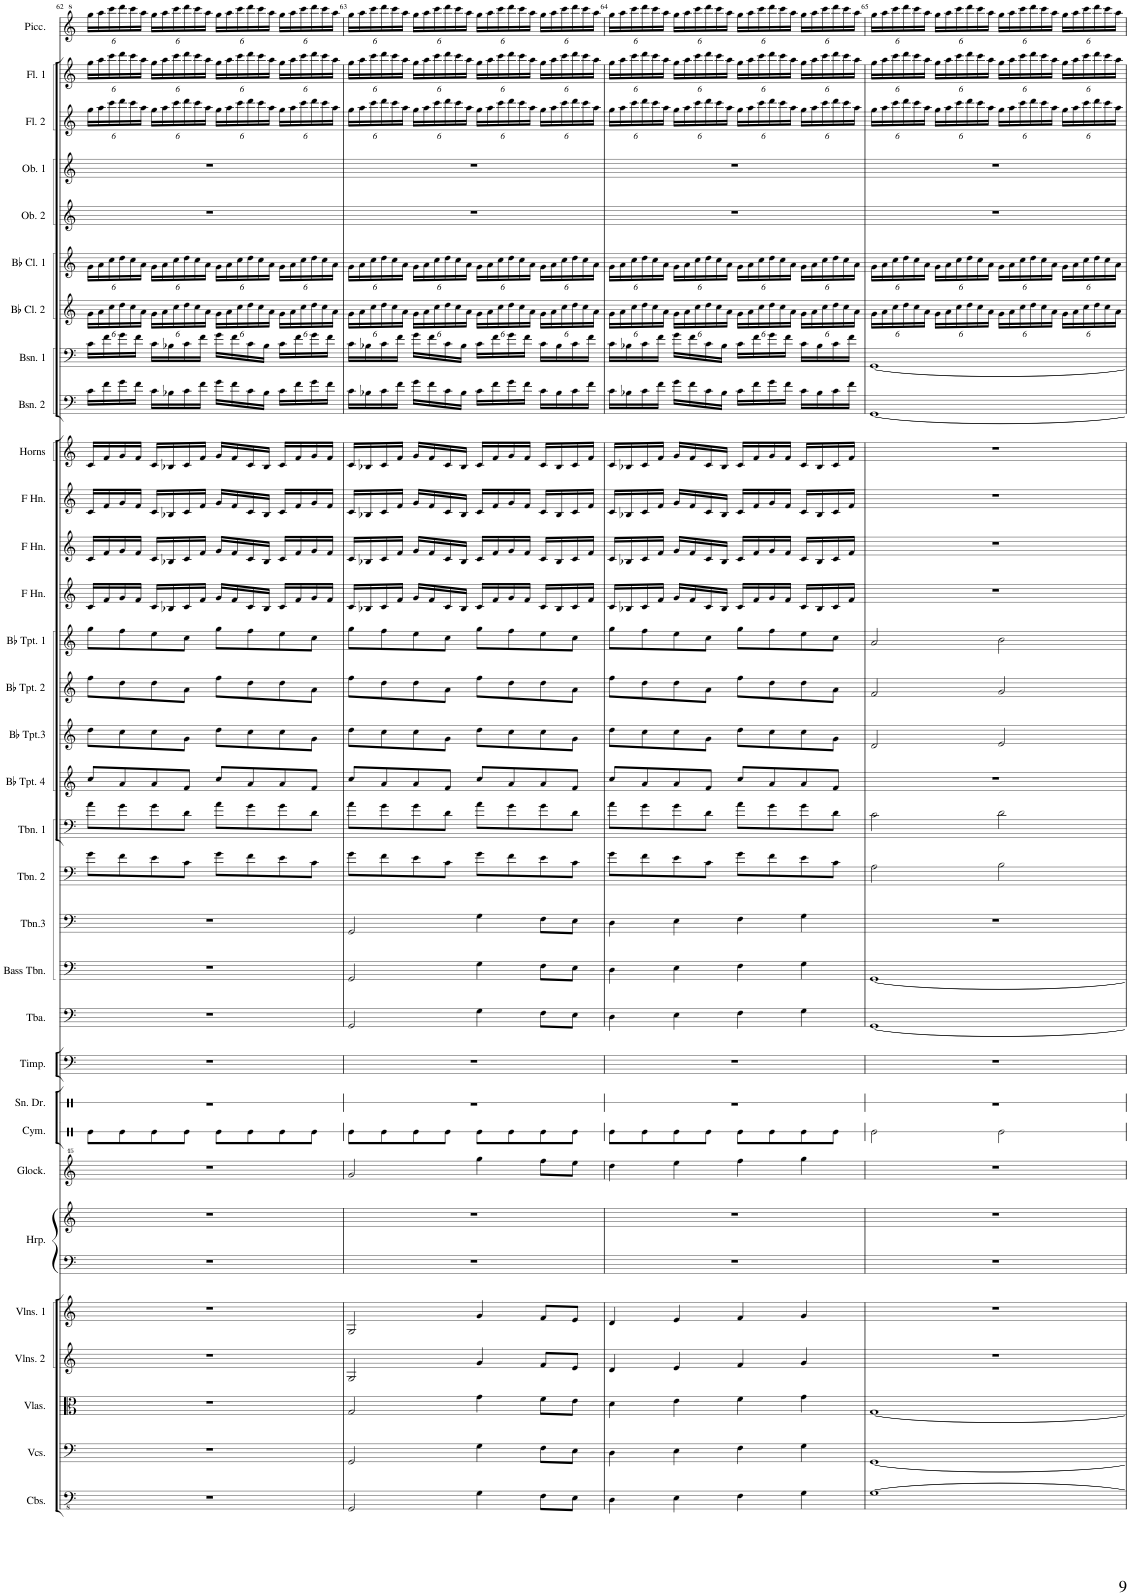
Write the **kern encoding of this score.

**kern	**kern	**kern	**kern	**kern	**kern	**kern	**kern	**kern	**kern	**kern	**kern	**kern	**kern	**kern	**kern	**kern	**kern	**kern	**kern	**kern	**kern	**kern	**kern	**kern	**kern	**kern	**kern	**kern	**kern	**kern	**kern	**kern
*part32	*part31	*part30	*part29	*part28	*part27	*part27	*part26	*part25	*part24	*part23	*part22	*part21	*part20	*part19	*part18	*part17	*part16	*part15	*part14	*part13	*part12	*part11	*part10	*part9	*part8	*part7	*part6	*part5	*part4	*part3	*part2	*part1
*staff33	*staff32	*staff31	*staff30	*staff29	*staff28	*staff27	*staff26	*staff25	*staff24	*staff23	*staff22	*staff21	*staff20	*staff19	*staff18	*staff17	*staff16	*staff15	*staff14	*staff13	*staff12	*staff11	*staff10	*staff9	*staff8	*staff7	*staff6	*staff5	*staff4	*staff3	*staff2	*staff1
*I"Contrabasses	*I"Violoncellos	*I"Violas	*I"Violins 2	*I"Violins 1	*I"Harp	*	*I"Glockenspiel	*I"Cymbal	*I"Snare Drum	*I"Timpani	*I"Tuba	*I"Bass Trombone	*I"Trombone 3	*I"Trombone 2	*I"Trombone 1	*I"Bb Trumpet 4	*I"Bb Trumpet 3	*I"Bb Trumpet 2	*I"Bb Trumpet 1	*I"Horn in F	*I"Horn in F	*I"Horn in F	*I"Horns	*I"Bassoon 2	*I"Bassoon 1	*I"Bb Clarinet 2	*I"Bb Clarinet 1	*I"Oboe 2	*I"Oboe 1	*I"Flute 2	*I"Flute 1	*I"Piccolo
*I'Cbs.	*I'Vcs.	*I'Vlas.	*I'Vlns. 2	*I'Vlns. 1	*I'Hrp.	*	*I'Glock.	*I'Cym.	*I'Sn. Dr.	*I'Timp.	*I'Tba.	*I'Bass Tbn.	*I'Tbn.3	*I'Tbn. 2	*I'Tbn. 1	*I'Bb Tpt. 4	*I'Bb Tpt.3	*I'Bb Tpt. 2	*I'Bb Tpt. 1	*	*	*	*I'Horns	*I'Bsn. 2	*I'Bsn. 1	*I'Bb Cl. 2	*I'Bb Cl. 1	*I'Ob. 2	*I'Ob. 1	*I'Fl. 2	*I'Fl. 1	*I'Picc.
!!LO:PB:g=z
*clefFv4	*clefF4	*clefC3	*clefG2	*clefG2	*clefF4	*clefG2	*clefG^^2	*clefX	*clefX	*clefF4	*clefF4	*clefF4	*clefF4	*clefF4	*clefF4	*clefG2	*clefG2	*clefG2	*clefG2	*clefG2	*clefG2	*clefG2	*clefG2	*clefF4	*clefF4	*clefG2	*clefG2	*clefG2	*clefG2	*clefG2	*clefG2	*clefG^2
*	*	*	*	*	*	*	*	*	*	*	*	*	*	*	*	*ITrd1c2	*ITrd1c2	*ITrd1c2	*ITrd1c2	*ITrd4c7	*ITrd4c7	*ITrd4c7	*ITrd4c7	*	*	*ITrd1c2	*ITrd1c2	*	*	*	*	*ITrd-7c-12
*k[]	*k[]	*k[]	*k[]	*k[]	*k[]	*k[]	*k[]	*k[]	*k[]	*k[]	*k[]	*k[]	*k[]	*k[]	*k[]	*k[]	*k[]	*k[]	*k[]	*k[]	*k[]	*k[]	*k[]	*k[]	*k[]	*k[]	*k[]	*k[]	*k[]	*k[]	*k[]	*k[]
*M4/4	*M4/4	*M4/4	*M4/4	*M4/4	*M4/4	*M4/4	*M4/4	*M4/4	*M4/4	*M4/4	*M4/4	*M4/4	*M4/4	*M4/4	*M4/4	*M4/4	*M4/4	*M4/4	*M4/4	*M4/4	*M4/4	*M4/4	*M4/4	*M4/4	*M4/4	*M4/4	*M4/4	*M4/4	*M4/4	*M4/4	*M4/4	*M4/4
*	*	*	*	*	*	*	*	*	*	*	*	*	*	*	*	*	*	*	*	*	*	*	*	*	*	*Xbrackettup	*Xbrackettup	*	*	*Xbrackettup	*Xbrackettup	*Xbrackettup
=62	=62	=62	=62	=62	=62	=62	=62	=62	=62	=62	=62	=62	=62	=62	=62	=62	=62	=62	=62	=62	=62	=62	=62	=62	=62	=62	=62	=62	=62	=62	=62	=62
1r	1r	1r	1r	1r	1r	1r	1r	8Re\L	1r	1r	1r	1r	1r	8g\L	8a\L	8cc/L	8dd\L	8ff\L	8gg\L	16c/LL	16c/LL	16c/LL	16c/LL	16c\LL	16c\LL	24g\LL	24g\LL	1r	1r	24gg\LL	24gg\LL	24ggg\LL
.	.	.	.	.	.	.	.	.	.	.	.	.	.	.	.	.	.	.	.	.	.	.	.	.	.	24a\	24a\	.	.	24aa\	24aa\	24aaa\
.	.	.	.	.	.	.	.	.	.	.	.	.	.	.	.	.	.	.	.	16f/	16f/	16f/	16f/	16f\	16f\	.	.	.	.	.	.	.
.	.	.	.	.	.	.	.	.	.	.	.	.	.	.	.	.	.	.	.	.	.	.	.	.	.	24cc\	24cc\	.	.	24ccc\	24ccc\	24cccc\
.	.	.	.	.	.	.	.	8Re\	.	.	.	.	.	8f\	8g\	8a/	8cc\	8dd\	8ff\	16g/	16g/	16g/	16g/	16g\	16g\	24dd\	24dd\	.	.	24ddd\	24ddd\	24dddd\
.	.	.	.	.	.	.	.	.	.	.	.	.	.	.	.	.	.	.	.	.	.	.	.	.	.	24cc\	24cc\	.	.	24ccc\	24ccc\	24cccc\
.	.	.	.	.	.	.	.	.	.	.	.	.	.	.	.	.	.	.	.	16f/JJ	16f/JJ	16f/JJ	16f/JJ	16f\JJ	16f\JJ	.	.	.	.	.	.	.
.	.	.	.	.	.	.	.	.	.	.	.	.	.	.	.	.	.	.	.	.	.	.	.	.	.	24a\JJ	24a\JJ	.	.	24aa\JJ	24aa\JJ	24aaa\JJ
.	.	.	.	.	.	.	.	8Re\	.	.	.	.	.	8e\	8g\	8a/	8cc\	8dd\	8ee\	16c/LL	16c/LL	16c/LL	16c/LL	16c\LL	16c\LL	24g\LL	24g\LL	.	.	24gg\LL	24gg\LL	24ggg\LL
.	.	.	.	.	.	.	.	.	.	.	.	.	.	.	.	.	.	.	.	.	.	.	.	.	.	24a\	24a\	.	.	24aa\	24aa\	24aaa\
.	.	.	.	.	.	.	.	.	.	.	.	.	.	.	.	.	.	.	.	16B-X/	16B-X/	16B-X/	16B-X/	16B-X\	16B-X\	.	.	.	.	.	.	.
.	.	.	.	.	.	.	.	.	.	.	.	.	.	.	.	.	.	.	.	.	.	.	.	.	.	24cc\	24cc\	.	.	24ccc\	24ccc\	24cccc\
.	.	.	.	.	.	.	.	8Re\J	.	.	.	.	.	8c\J	8d\J	8f/J	8g\J	8a\J	8cc\J	16c/	16c/	16c/	16c/	16c\	16c\	24dd\	24dd\	.	.	24ddd\	24ddd\	24dddd\
.	.	.	.	.	.	.	.	.	.	.	.	.	.	.	.	.	.	.	.	.	.	.	.	.	.	24cc\	24cc\	.	.	24ccc\	24ccc\	24cccc\
.	.	.	.	.	.	.	.	.	.	.	.	.	.	.	.	.	.	.	.	16f/JJ	16f/JJ	16f/JJ	16f/JJ	16f\JJ	16f\JJ	.	.	.	.	.	.	.
.	.	.	.	.	.	.	.	.	.	.	.	.	.	.	.	.	.	.	.	.	.	.	.	.	.	24a\JJ	24a\JJ	.	.	24aa\JJ	24aa\JJ	24aaa\JJ
.	.	.	.	.	.	.	.	8Re\L	.	.	.	.	.	8g\L	8a\L	8cc/L	8dd\L	8ff\L	8gg\L	16g/LL	16g/LL	16g/LL	16g/LL	16g\LL	16g\LL	24g\LL	24g\LL	.	.	24gg\LL	24gg\LL	24ggg\LL
.	.	.	.	.	.	.	.	.	.	.	.	.	.	.	.	.	.	.	.	.	.	.	.	.	.	24a\	24a\	.	.	24aa\	24aa\	24aaa\
.	.	.	.	.	.	.	.	.	.	.	.	.	.	.	.	.	.	.	.	16f/	16f/	16f/	16f/	16f\	16f\	.	.	.	.	.	.	.
.	.	.	.	.	.	.	.	.	.	.	.	.	.	.	.	.	.	.	.	.	.	.	.	.	.	24cc\	24cc\	.	.	24ccc\	24ccc\	24cccc\
.	.	.	.	.	.	.	.	8Re\	.	.	.	.	.	8f\	8g\	8a/	8cc\	8dd\	8ff\	16c/	16c/	16c/	16c/	16c\	16c\	24dd\	24dd\	.	.	24ddd\	24ddd\	24dddd\
.	.	.	.	.	.	.	.	.	.	.	.	.	.	.	.	.	.	.	.	.	.	.	.	.	.	24cc\	24cc\	.	.	24ccc\	24ccc\	24cccc\
.	.	.	.	.	.	.	.	.	.	.	.	.	.	.	.	.	.	.	.	16B-/JJ	16B-/JJ	16B-/JJ	16B-/JJ	16B-\JJ	16B-\JJ	.	.	.	.	.	.	.
.	.	.	.	.	.	.	.	.	.	.	.	.	.	.	.	.	.	.	.	.	.	.	.	.	.	24a\JJ	24a\JJ	.	.	24aa\JJ	24aa\JJ	24aaa\JJ
.	.	.	.	.	.	.	.	8Re\	.	.	.	.	.	8e\	8g\	8a/	8cc\	8dd\	8ee\	16c/LL	16c/LL	16c/LL	16c/LL	16c\LL	16c\LL	24g\LL	24g\LL	.	.	24gg\LL	24gg\LL	24ggg\LL
.	.	.	.	.	.	.	.	.	.	.	.	.	.	.	.	.	.	.	.	.	.	.	.	.	.	24a\	24a\	.	.	24aa\	24aa\	24aaa\
.	.	.	.	.	.	.	.	.	.	.	.	.	.	.	.	.	.	.	.	16f/	16f/	16f/	16f/	16f\	16f\	.	.	.	.	.	.	.
.	.	.	.	.	.	.	.	.	.	.	.	.	.	.	.	.	.	.	.	.	.	.	.	.	.	24cc\	24cc\	.	.	24ccc\	24ccc\	24cccc\
.	.	.	.	.	.	.	.	8Re\J	.	.	.	.	.	8c\J	8d\J	8f/J	8g\J	8a\J	8cc\J	16g/	16g/	16g/	16g/	16g\	16g\	24dd\	24dd\	.	.	24ddd\	24ddd\	24dddd\
.	.	.	.	.	.	.	.	.	.	.	.	.	.	.	.	.	.	.	.	.	.	.	.	.	.	24cc\	24cc\	.	.	24ccc\	24ccc\	24cccc\
.	.	.	.	.	.	.	.	.	.	.	.	.	.	.	.	.	.	.	.	16f/JJ	16f/JJ	16f/JJ	16f/JJ	16f\JJ	16f\JJ	.	.	.	.	.	.	.
.	.	.	.	.	.	.	.	.	.	.	.	.	.	.	.	.	.	.	.	.	.	.	.	.	.	24a\JJ	24a\JJ	.	.	24aa\JJ	24aa\JJ	24aaa\JJ
=63	=63	=63	=63	=63	=63	=63	=63	=63	=63	=63	=63	=63	=63	=63	=63	=63	=63	=63	=63	=63	=63	=63	=63	=63	=63	=63	=63	=63	=63	=63	=63	=63
2GGG/	2GG/	2G/	2G/	2G/	1r	1r	2ggg/	8Re\L	1r	1r	2GG/	2GG/	2GG/	8g\L	8a\L	8cc/L	8dd\L	8ff\L	8gg\L	16c/LL	16c/LL	16c/LL	16c/LL	16c\LL	16c\LL	24g\LL	24g\LL	1r	1r	24gg\LL	24gg\LL	24ggg\LL
.	.	.	.	.	.	.	.	.	.	.	.	.	.	.	.	.	.	.	.	.	.	.	.	.	.	24a\	24a\	.	.	24aa\	24aa\	24aaa\
.	.	.	.	.	.	.	.	.	.	.	.	.	.	.	.	.	.	.	.	16B-X/	16B-X/	16B-X/	16B-X/	16B-X\	16B-X\	.	.	.	.	.	.	.
.	.	.	.	.	.	.	.	.	.	.	.	.	.	.	.	.	.	.	.	.	.	.	.	.	.	24cc\	24cc\	.	.	24ccc\	24ccc\	24cccc\
.	.	.	.	.	.	.	.	8Re\	.	.	.	.	.	8f\	8g\	8a/	8cc\	8dd\	8ff\	16c/	16c/	16c/	16c/	16c\	16c\	24dd\	24dd\	.	.	24ddd\	24ddd\	24dddd\
.	.	.	.	.	.	.	.	.	.	.	.	.	.	.	.	.	.	.	.	.	.	.	.	.	.	24cc\	24cc\	.	.	24ccc\	24ccc\	24cccc\
.	.	.	.	.	.	.	.	.	.	.	.	.	.	.	.	.	.	.	.	16f/JJ	16f/JJ	16f/JJ	16f/JJ	16f\JJ	16f\JJ	.	.	.	.	.	.	.
.	.	.	.	.	.	.	.	.	.	.	.	.	.	.	.	.	.	.	.	.	.	.	.	.	.	24a\JJ	24a\JJ	.	.	24aa\JJ	24aa\JJ	24aaa\JJ
.	.	.	.	.	.	.	.	8Re\	.	.	.	.	.	8e\	8g\	8a/	8cc\	8dd\	8ee\	16g/LL	16g/LL	16g/LL	16g/LL	16g\LL	16g\LL	24g\LL	24g\LL	.	.	24gg\LL	24gg\LL	24ggg\LL
.	.	.	.	.	.	.	.	.	.	.	.	.	.	.	.	.	.	.	.	.	.	.	.	.	.	24a\	24a\	.	.	24aa\	24aa\	24aaa\
.	.	.	.	.	.	.	.	.	.	.	.	.	.	.	.	.	.	.	.	16f/	16f/	16f/	16f/	16f\	16f\	.	.	.	.	.	.	.
.	.	.	.	.	.	.	.	.	.	.	.	.	.	.	.	.	.	.	.	.	.	.	.	.	.	24cc\	24cc\	.	.	24ccc\	24ccc\	24cccc\
.	.	.	.	.	.	.	.	8Re\J	.	.	.	.	.	8c\J	8d\J	8f/J	8g\J	8a\J	8cc\J	16c/	16c/	16c/	16c/	16c\	16c\	24dd\	24dd\	.	.	24ddd\	24ddd\	24dddd\
.	.	.	.	.	.	.	.	.	.	.	.	.	.	.	.	.	.	.	.	.	.	.	.	.	.	24cc\	24cc\	.	.	24ccc\	24ccc\	24cccc\
.	.	.	.	.	.	.	.	.	.	.	.	.	.	.	.	.	.	.	.	16B-/JJ	16B-/JJ	16B-/JJ	16B-/JJ	16B-\JJ	16B-\JJ	.	.	.	.	.	.	.
.	.	.	.	.	.	.	.	.	.	.	.	.	.	.	.	.	.	.	.	.	.	.	.	.	.	24a\JJ	24a\JJ	.	.	24aa\JJ	24aa\JJ	24aaa\JJ
4GG\	4G\	4g\	4g/	4g/	.	.	4gggg\	8Re\L	.	.	4G\	4G\	4G\	8g\L	8a\L	8cc/L	8dd\L	8ff\L	8gg\L	16c/LL	16c/LL	16c/LL	16c/LL	16c\LL	16c\LL	24g\LL	24g\LL	.	.	24gg\LL	24gg\LL	24ggg\LL
.	.	.	.	.	.	.	.	.	.	.	.	.	.	.	.	.	.	.	.	.	.	.	.	.	.	24a\	24a\	.	.	24aa\	24aa\	24aaa\
.	.	.	.	.	.	.	.	.	.	.	.	.	.	.	.	.	.	.	.	16f/	16f/	16f/	16f/	16f\	16f\	.	.	.	.	.	.	.
.	.	.	.	.	.	.	.	.	.	.	.	.	.	.	.	.	.	.	.	.	.	.	.	.	.	24cc\	24cc\	.	.	24ccc\	24ccc\	24cccc\
.	.	.	.	.	.	.	.	8Re\	.	.	.	.	.	8f\	8g\	8a/	8cc\	8dd\	8ff\	16g/	16g/	16g/	16g/	16g\	16g\	24dd\	24dd\	.	.	24ddd\	24ddd\	24dddd\
.	.	.	.	.	.	.	.	.	.	.	.	.	.	.	.	.	.	.	.	.	.	.	.	.	.	24cc\	24cc\	.	.	24ccc\	24ccc\	24cccc\
.	.	.	.	.	.	.	.	.	.	.	.	.	.	.	.	.	.	.	.	16f/JJ	16f/JJ	16f/JJ	16f/JJ	16f\JJ	16f\JJ	.	.	.	.	.	.	.
.	.	.	.	.	.	.	.	.	.	.	.	.	.	.	.	.	.	.	.	.	.	.	.	.	.	24a\JJ	24a\JJ	.	.	24aa\JJ	24aa\JJ	24aaa\JJ
8FF\L	8F\L	8f\L	8f/L	8f/L	.	.	8ffff\L	8Re\	.	.	8F\L	8F\L	8F\L	8e\	8g\	8a/	8cc\	8dd\	8ee\	16c/LL	16c/LL	16c/LL	16c/LL	16c\LL	16c\LL	24g\LL	24g\LL	.	.	24gg\LL	24gg\LL	24ggg\LL
.	.	.	.	.	.	.	.	.	.	.	.	.	.	.	.	.	.	.	.	.	.	.	.	.	.	24a\	24a\	.	.	24aa\	24aa\	24aaa\
.	.	.	.	.	.	.	.	.	.	.	.	.	.	.	.	.	.	.	.	16B-/	16B-/	16B-/	16B-/	16B-\	16B-\	.	.	.	.	.	.	.
.	.	.	.	.	.	.	.	.	.	.	.	.	.	.	.	.	.	.	.	.	.	.	.	.	.	24cc\	24cc\	.	.	24ccc\	24ccc\	24cccc\
8EE\J	8E\J	8e\J	8e/J	8e/J	.	.	8eeee\J	8Re\J	.	.	8E\J	8E\J	8E\J	8c\J	8d\J	8f/J	8g\J	8a\J	8cc\J	16c/	16c/	16c/	16c/	16c\	16c\	24dd\	24dd\	.	.	24ddd\	24ddd\	24dddd\
.	.	.	.	.	.	.	.	.	.	.	.	.	.	.	.	.	.	.	.	.	.	.	.	.	.	24cc\	24cc\	.	.	24ccc\	24ccc\	24cccc\
.	.	.	.	.	.	.	.	.	.	.	.	.	.	.	.	.	.	.	.	16f/JJ	16f/JJ	16f/JJ	16f/JJ	16f\JJ	16f\JJ	.	.	.	.	.	.	.
.	.	.	.	.	.	.	.	.	.	.	.	.	.	.	.	.	.	.	.	.	.	.	.	.	.	24a\JJ	24a\JJ	.	.	24aa\JJ	24aa\JJ	24aaa\JJ
=64	=64	=64	=64	=64	=64	=64	=64	=64	=64	=64	=64	=64	=64	=64	=64	=64	=64	=64	=64	=64	=64	=64	=64	=64	=64	=64	=64	=64	=64	=64	=64	=64
4DD\	4D\	4d\	4d/	4d/	1r	1r	4dddd\	8Re\L	1r	1r	4D\	4D\	4D\	8g\L	8a\L	8cc/L	8dd\L	8ff\L	8gg\L	16c/LL	16c/LL	16c/LL	16c/LL	16c\LL	16c\LL	24g\LL	24g\LL	1r	1r	24gg\LL	24gg\LL	24ggg\LL
.	.	.	.	.	.	.	.	.	.	.	.	.	.	.	.	.	.	.	.	.	.	.	.	.	.	24a\	24a\	.	.	24aa\	24aa\	24aaa\
.	.	.	.	.	.	.	.	.	.	.	.	.	.	.	.	.	.	.	.	16B-X/	16B-X/	16B-X/	16B-X/	16B-X\	16B-X\	.	.	.	.	.	.	.
.	.	.	.	.	.	.	.	.	.	.	.	.	.	.	.	.	.	.	.	.	.	.	.	.	.	24cc\	24cc\	.	.	24ccc\	24ccc\	24cccc\
.	.	.	.	.	.	.	.	8Re\	.	.	.	.	.	8f\	8g\	8a/	8cc\	8dd\	8ff\	16c/	16c/	16c/	16c/	16c\	16c\	24dd\	24dd\	.	.	24ddd\	24ddd\	24dddd\
.	.	.	.	.	.	.	.	.	.	.	.	.	.	.	.	.	.	.	.	.	.	.	.	.	.	24cc\	24cc\	.	.	24ccc\	24ccc\	24cccc\
.	.	.	.	.	.	.	.	.	.	.	.	.	.	.	.	.	.	.	.	16f/JJ	16f/JJ	16f/JJ	16f/JJ	16f\JJ	16f\JJ	.	.	.	.	.	.	.
.	.	.	.	.	.	.	.	.	.	.	.	.	.	.	.	.	.	.	.	.	.	.	.	.	.	24a\JJ	24a\JJ	.	.	24aa\JJ	24aa\JJ	24aaa\JJ
4EE\	4E\	4e\	4e/	4e/	.	.	4eeee\	8Re\	.	.	4E\	4E\	4E\	8e\	8g\	8a/	8cc\	8dd\	8ee\	16g/LL	16g/LL	16g/LL	16g/LL	16g\LL	16g\LL	24g\LL	24g\LL	.	.	24gg\LL	24gg\LL	24ggg\LL
.	.	.	.	.	.	.	.	.	.	.	.	.	.	.	.	.	.	.	.	.	.	.	.	.	.	24a\	24a\	.	.	24aa\	24aa\	24aaa\
.	.	.	.	.	.	.	.	.	.	.	.	.	.	.	.	.	.	.	.	16f/	16f/	16f/	16f/	16f\	16f\	.	.	.	.	.	.	.
.	.	.	.	.	.	.	.	.	.	.	.	.	.	.	.	.	.	.	.	.	.	.	.	.	.	24cc\	24cc\	.	.	24ccc\	24ccc\	24cccc\
.	.	.	.	.	.	.	.	8Re\J	.	.	.	.	.	8c\J	8d\J	8f/J	8g\J	8a\J	8cc\J	16c/	16c/	16c/	16c/	16c\	16c\	24dd\	24dd\	.	.	24ddd\	24ddd\	24dddd\
.	.	.	.	.	.	.	.	.	.	.	.	.	.	.	.	.	.	.	.	.	.	.	.	.	.	24cc\	24cc\	.	.	24ccc\	24ccc\	24cccc\
.	.	.	.	.	.	.	.	.	.	.	.	.	.	.	.	.	.	.	.	16B-/JJ	16B-/JJ	16B-/JJ	16B-/JJ	16B-\JJ	16B-\JJ	.	.	.	.	.	.	.
.	.	.	.	.	.	.	.	.	.	.	.	.	.	.	.	.	.	.	.	.	.	.	.	.	.	24a\JJ	24a\JJ	.	.	24aa\JJ	24aa\JJ	24aaa\JJ
4FF\	4F\	4f\	4f/	4f/	.	.	4ffff\	8Re\L	.	.	4F\	4F\	4F\	8g\L	8a\L	8cc/L	8dd\L	8ff\L	8gg\L	16c/LL	16c/LL	16c/LL	16c/LL	16c\LL	16c\LL	24g\LL	24g\LL	.	.	24gg\LL	24gg\LL	24ggg\LL
.	.	.	.	.	.	.	.	.	.	.	.	.	.	.	.	.	.	.	.	.	.	.	.	.	.	24a\	24a\	.	.	24aa\	24aa\	24aaa\
.	.	.	.	.	.	.	.	.	.	.	.	.	.	.	.	.	.	.	.	16f/	16f/	16f/	16f/	16f\	16f\	.	.	.	.	.	.	.
.	.	.	.	.	.	.	.	.	.	.	.	.	.	.	.	.	.	.	.	.	.	.	.	.	.	24cc\	24cc\	.	.	24ccc\	24ccc\	24cccc\
.	.	.	.	.	.	.	.	8Re\	.	.	.	.	.	8f\	8g\	8a/	8cc\	8dd\	8ff\	16g/	16g/	16g/	16g/	16g\	16g\	24dd\	24dd\	.	.	24ddd\	24ddd\	24dddd\
.	.	.	.	.	.	.	.	.	.	.	.	.	.	.	.	.	.	.	.	.	.	.	.	.	.	24cc\	24cc\	.	.	24ccc\	24ccc\	24cccc\
.	.	.	.	.	.	.	.	.	.	.	.	.	.	.	.	.	.	.	.	16f/JJ	16f/JJ	16f/JJ	16f/JJ	16f\JJ	16f\JJ	.	.	.	.	.	.	.
.	.	.	.	.	.	.	.	.	.	.	.	.	.	.	.	.	.	.	.	.	.	.	.	.	.	24a\JJ	24a\JJ	.	.	24aa\JJ	24aa\JJ	24aaa\JJ
4GG\	4G\	4g\	4g/	4g/	.	.	4gggg\	8Re\	.	.	4G\	4G\	4G\	8e\	8g\	8a/	8cc\	8dd\	8ee\	16c/LL	16c/LL	16c/LL	16c/LL	16c\LL	16c\LL	24g\LL	24g\LL	.	.	24gg\LL	24gg\LL	24ggg\LL
.	.	.	.	.	.	.	.	.	.	.	.	.	.	.	.	.	.	.	.	.	.	.	.	.	.	24a\	24a\	.	.	24aa\	24aa\	24aaa\
.	.	.	.	.	.	.	.	.	.	.	.	.	.	.	.	.	.	.	.	16B-/	16B-/	16B-/	16B-/	16B-\	16B-\	.	.	.	.	.	.	.
.	.	.	.	.	.	.	.	.	.	.	.	.	.	.	.	.	.	.	.	.	.	.	.	.	.	24cc\	24cc\	.	.	24ccc\	24ccc\	24cccc\
.	.	.	.	.	.	.	.	8Re\J	.	.	.	.	.	8c\J	8d\J	8f/J	8g\J	8a\J	8cc\J	16c/	16c/	16c/	16c/	16c\	16c\	24dd\	24dd\	.	.	24ddd\	24ddd\	24dddd\
.	.	.	.	.	.	.	.	.	.	.	.	.	.	.	.	.	.	.	.	.	.	.	.	.	.	24cc\	24cc\	.	.	24ccc\	24ccc\	24cccc\
.	.	.	.	.	.	.	.	.	.	.	.	.	.	.	.	.	.	.	.	16f/JJ	16f/JJ	16f/JJ	16f/JJ	16f\JJ	16f\JJ	.	.	.	.	.	.	.
.	.	.	.	.	.	.	.	.	.	.	.	.	.	.	.	.	.	.	.	.	.	.	.	.	.	24a\JJ	24a\JJ	.	.	24aa\JJ	24aa\JJ	24aaa\JJ
=65	=65	=65	=65	=65	=65	=65	=65	=65	=65	=65	=65	=65	=65	=65	=65	=65	=65	=65	=65	=65	=65	=65	=65	=65	=65	=65	=65	=65	=65	=65	=65	=65
[1GG	[1GG	[1G	1r	1r	1r	1r	1r	2Re\	1r	1r	[1GG	[1GG	1r	2A\	2c\	1r	2d/	2f/	2a/	1r	1r	1r	1r	[1GG	[1GG	24g\LL	24g\LL	1r	1r	24gg\LL	24gg\LL	24ggg\LL
.	.	.	.	.	.	.	.	.	.	.	.	.	.	.	.	.	.	.	.	.	.	.	.	.	.	24a\	24a\	.	.	24aa\	24aa\	24aaa\
.	.	.	.	.	.	.	.	.	.	.	.	.	.	.	.	.	.	.	.	.	.	.	.	.	.	24cc\	24cc\	.	.	24ccc\	24ccc\	24cccc\
.	.	.	.	.	.	.	.	.	.	.	.	.	.	.	.	.	.	.	.	.	.	.	.	.	.	24dd\	24dd\	.	.	24ddd\	24ddd\	24dddd\
.	.	.	.	.	.	.	.	.	.	.	.	.	.	.	.	.	.	.	.	.	.	.	.	.	.	24cc\	24cc\	.	.	24ccc\	24ccc\	24cccc\
.	.	.	.	.	.	.	.	.	.	.	.	.	.	.	.	.	.	.	.	.	.	.	.	.	.	24a\JJ	24a\JJ	.	.	24aa\JJ	24aa\JJ	24aaa\JJ
.	.	.	.	.	.	.	.	.	.	.	.	.	.	.	.	.	.	.	.	.	.	.	.	.	.	24g\LL	24g\LL	.	.	24gg\LL	24gg\LL	24ggg\LL
.	.	.	.	.	.	.	.	.	.	.	.	.	.	.	.	.	.	.	.	.	.	.	.	.	.	24a\	24a\	.	.	24aa\	24aa\	24aaa\
.	.	.	.	.	.	.	.	.	.	.	.	.	.	.	.	.	.	.	.	.	.	.	.	.	.	24cc\	24cc\	.	.	24ccc\	24ccc\	24cccc\
.	.	.	.	.	.	.	.	.	.	.	.	.	.	.	.	.	.	.	.	.	.	.	.	.	.	24dd\	24dd\	.	.	24ddd\	24ddd\	24dddd\
.	.	.	.	.	.	.	.	.	.	.	.	.	.	.	.	.	.	.	.	.	.	.	.	.	.	24cc\	24cc\	.	.	24ccc\	24ccc\	24cccc\
.	.	.	.	.	.	.	.	.	.	.	.	.	.	.	.	.	.	.	.	.	.	.	.	.	.	24a\JJ	24a\JJ	.	.	24aa\JJ	24aa\JJ	24aaa\JJ
.	.	.	.	.	.	.	.	2Re\	.	.	.	.	.	2B\	2d\	.	2e/	2g/	2b\	.	.	.	.	.	.	24g\LL	24g\LL	.	.	24gg\LL	24gg\LL	24ggg\LL
.	.	.	.	.	.	.	.	.	.	.	.	.	.	.	.	.	.	.	.	.	.	.	.	.	.	24a\	24a\	.	.	24aa\	24aa\	24aaa\
.	.	.	.	.	.	.	.	.	.	.	.	.	.	.	.	.	.	.	.	.	.	.	.	.	.	24cc\	24cc\	.	.	24ccc\	24ccc\	24cccc\
.	.	.	.	.	.	.	.	.	.	.	.	.	.	.	.	.	.	.	.	.	.	.	.	.	.	24dd\	24dd\	.	.	24ddd\	24ddd\	24dddd\
.	.	.	.	.	.	.	.	.	.	.	.	.	.	.	.	.	.	.	.	.	.	.	.	.	.	24cc\	24cc\	.	.	24ccc\	24ccc\	24cccc\
.	.	.	.	.	.	.	.	.	.	.	.	.	.	.	.	.	.	.	.	.	.	.	.	.	.	24a\JJ	24a\JJ	.	.	24aa\JJ	24aa\JJ	24aaa\JJ
.	.	.	.	.	.	.	.	.	.	.	.	.	.	.	.	.	.	.	.	.	.	.	.	.	.	24g\LL	24g\LL	.	.	24gg\LL	24gg\LL	24ggg\LL
.	.	.	.	.	.	.	.	.	.	.	.	.	.	.	.	.	.	.	.	.	.	.	.	.	.	24a\	24a\	.	.	24aa\	24aa\	24aaa\
.	.	.	.	.	.	.	.	.	.	.	.	.	.	.	.	.	.	.	.	.	.	.	.	.	.	24cc\	24cc\	.	.	24ccc\	24ccc\	24cccc\
.	.	.	.	.	.	.	.	.	.	.	.	.	.	.	.	.	.	.	.	.	.	.	.	.	.	24dd\	24dd\	.	.	24ddd\	24ddd\	24dddd\
.	.	.	.	.	.	.	.	.	.	.	.	.	.	.	.	.	.	.	.	.	.	.	.	.	.	24cc\	24cc\	.	.	24ccc\	24ccc\	24cccc\
.	.	.	.	.	.	.	.	.	.	.	.	.	.	.	.	.	.	.	.	.	.	.	.	.	.	24a\JJ	24a\JJ	.	.	24aa\JJ	24aa\JJ	24aaa\JJ
=	=	=	=	=	=	=	=	=	=	=	=	=	=	=	=	=	=	=	=	=	=	=	=	=	=	=	=	=	=	=	=	=
*-	*-	*-	*-	*-	*-	*-	*-	*-	*-	*-	*-	*-	*-	*-	*-	*-	*-	*-	*-	*-	*-	*-	*-	*-	*-	*-	*-	*-	*-	*-	*-	*-
